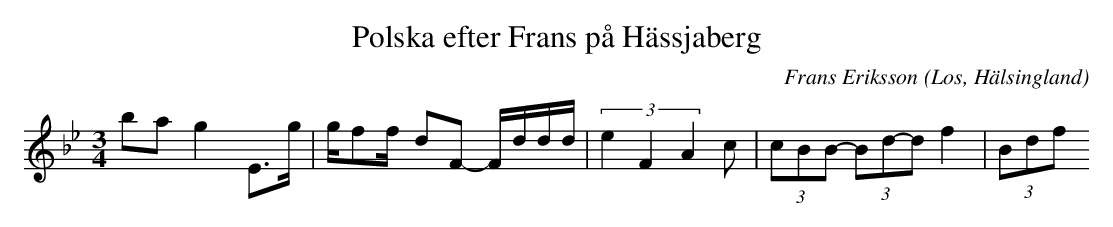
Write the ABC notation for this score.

X:1
T:Polska efter Frans på Hässjaberg
O:Los, Hälsingland
M:3/4
C:Frans Eriksson
K:Bb
ba g2 E>g |g/ff/- dF- F/d/d/d/|(3e2F2A2 c| (3cBB -(3Bd-d f2|-(3Bdf
